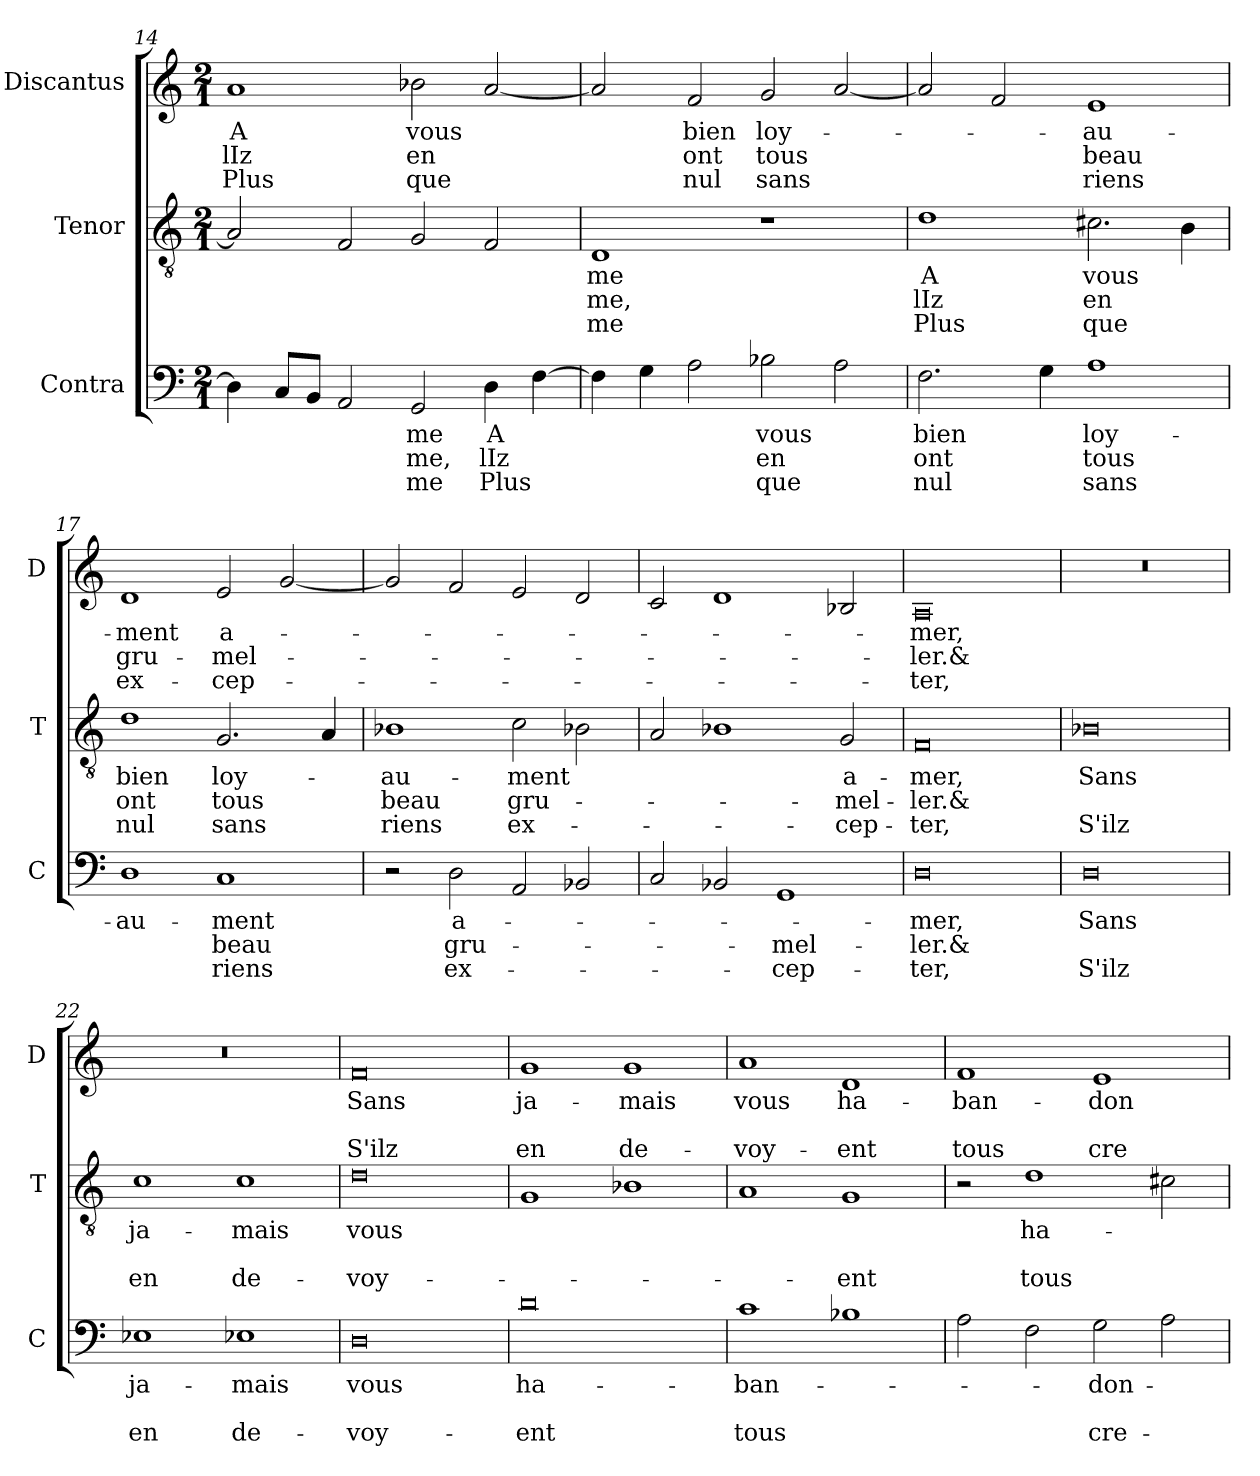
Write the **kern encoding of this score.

**kern	**text	**text	**text	**kern	**text	**text	**text	**kern	**text	**text	**text
*part3	*part3	*part3	*part3	*part2	*part2	*part2	*part2	*part1	*part1	*part1	*part1
*staff3	*staff3	*staff3	*staff3	*staff2	*staff2	*staff2	*staff2	*staff1	*staff1	*staff1	*staff1
*I"Contra	*	*	*	*I"Tenor	*	*	*	*I"Discantus	*	*	*
*I'C	*	*	*	*I'T	*	*	*	*I'D	*	*	*
*clefF4	*	*	*	*clefGv2	*	*	*	*clefG2	*	*	*
*k[]	*	*	*	*k[]	*	*	*	*k[]	*	*	*
*M2/1	*	*	*	*M2/1	*	*	*	*M2/1	*	*	*
=14	=14	=14	=14	=14	=14	=14	=14	=14	=14	=14	=14
4D]	.	.	.	2A]	.	.	.	1a	A	lIz	Plus
8CL	.	.	.	.	.	.	.	.	.	.	.
8BBJ	.	.	.	.	.	.	.	.	.	.	.
2AA	.	.	.	2F	.	.	.	.	.	.	.
2GG	-me	-me,	-me	2G	.	.	.	2b-X	vous	en	que
4D	A	lIz	Plus	2F	.	.	.	[2a	.	.	.
[4F	.	.	.	.	.	.	.	.	.	.	.
=15	=15	=15	=15	=15	=15	=15	=15	=15	=15	=15	=15
4F]	.	.	.	1D	-me	-me,	-me	2a]	.	.	.
4G	.	.	.	.	.	.	.	.	.	.	.
2A	.	.	.	.	.	.	.	2f	bien	ont	nul
2B-X	vous	en	que	1r	.	.	.	2g	loy-	tous	sans
2A	.	.	.	.	.	.	.	[2a	.	.	.
=16	=16	=16	=16	=16	=16	=16	=16	=16	=16	=16	=16
2.F	bien	ont	nul	1d	A	lIz	Plus	2a]	.	.	.
.	.	.	.	.	.	.	.	2f	.	.	.
4G	.	.	.	.	.	.	.	.	.	.	.
1A	loy-	tous	sans	2.c#X	vous	en	que	1e	-au-	beau	riens
.	.	.	.	4B	.	.	.	.	.	.	.
=17	=17	=17	=17	=17	=17	=17	=17	=17	=17	=17	=17
1D	-au-	.	.	1d	bien	ont	nul	1d	-ment	gru-	ex-
1C	-ment	beau	riens	2.G	loy-	tous	sans	2e	a-	-mel-	-cep-
.	.	.	.	.	.	.	.	[2g	.	.	.
.	.	.	.	4A	.	.	.	.	.	.	.
=18	=18	=18	=18	=18	=18	=18	=18	=18	=18	=18	=18
2r	.	.	.	1B-X	-au-	beau	riens	2g]	.	.	.
2D	a-	gru-	ex-	.	.	.	.	2f	.	.	.
2AA	.	.	.	2c	-ment	gru-	ex-	2e	.	.	.
2BB-X	.	.	.	2B-X	.	.	.	2d	.	.	.
=19	=19	=19	=19	=19	=19	=19	=19	=19	=19	=19	=19
2C	.	.	.	2A	.	.	.	2c	.	.	.
2BB-X	.	.	.	1B-X	.	.	.	1d	.	.	.
1GG	.	-mel-	-cep-	.	.	.	.	.	.	.	.
.	.	.	.	2G	a-	-mel-	-cep-	2B-X	.	.	.
=20	=20	=20	=20	=20	=20	=20	=20	=20	=20	=20	=20
0D	-mer,	-ler.&	-ter,	0F	-mer,	-ler.&	-ter,	0A	-mer,	-ler.&	-ter,
=21	=21	=21	=21	=21	=21	=21	=21	=21	=21	=21	=21
0D	Sans	.	S'ilz	0B-X	Sans	.	S'ilz	0r	.	.	.
=22	=22	=22	=22	=22	=22	=22	=22	=22	=22	=22	=22
1E-X	ja-	.	en	1c	ja-	.	en	0r	.	.	.
1E-X	-mais	.	de-	1c	-mais	.	de-	.	.	.	.
=23	=23	=23	=23	=23	=23	=23	=23	=23	=23	=23	=23
0D	vous	.	-voy-	0d	vous	.	-voy-	0f	Sans	.	S'ilz
=24	=24	=24	=24	=24	=24	=24	=24	=24	=24	=24	=24
0d	ha-	.	-ent	1G	.	.	.	1g	ja-	.	en
.	.	.	.	1B-X	.	.	.	1g	-mais	.	de-
=25	=25	=25	=25	=25	=25	=25	=25	=25	=25	=25	=25
1c	-ban-	.	tous	1A	.	.	.	1a	vous	.	-voy-
1B-X	.	.	.	1G	.	.	-ent	1d	ha-	.	-ent
=26	=26	=26	=26	=26	=26	=26	=26	=26	=26	=26	=26
2A	.	.	.	2r	.	.	.	1f	-ban-	.	tous
2F	.	.	.	1d	ha-	.	tous	.	.	.	.
2G	-don-	.	cre-	.	.	.	.	1e	-don-	.	cre-
2A	.	.	.	2c#X	.	.	.	.	.	.	.
=	=	=	=	=	=	=	=	=	=	=	=
*-	*-	*-	*-	*-	*-	*-	*-	*-	*-	*-	*-
